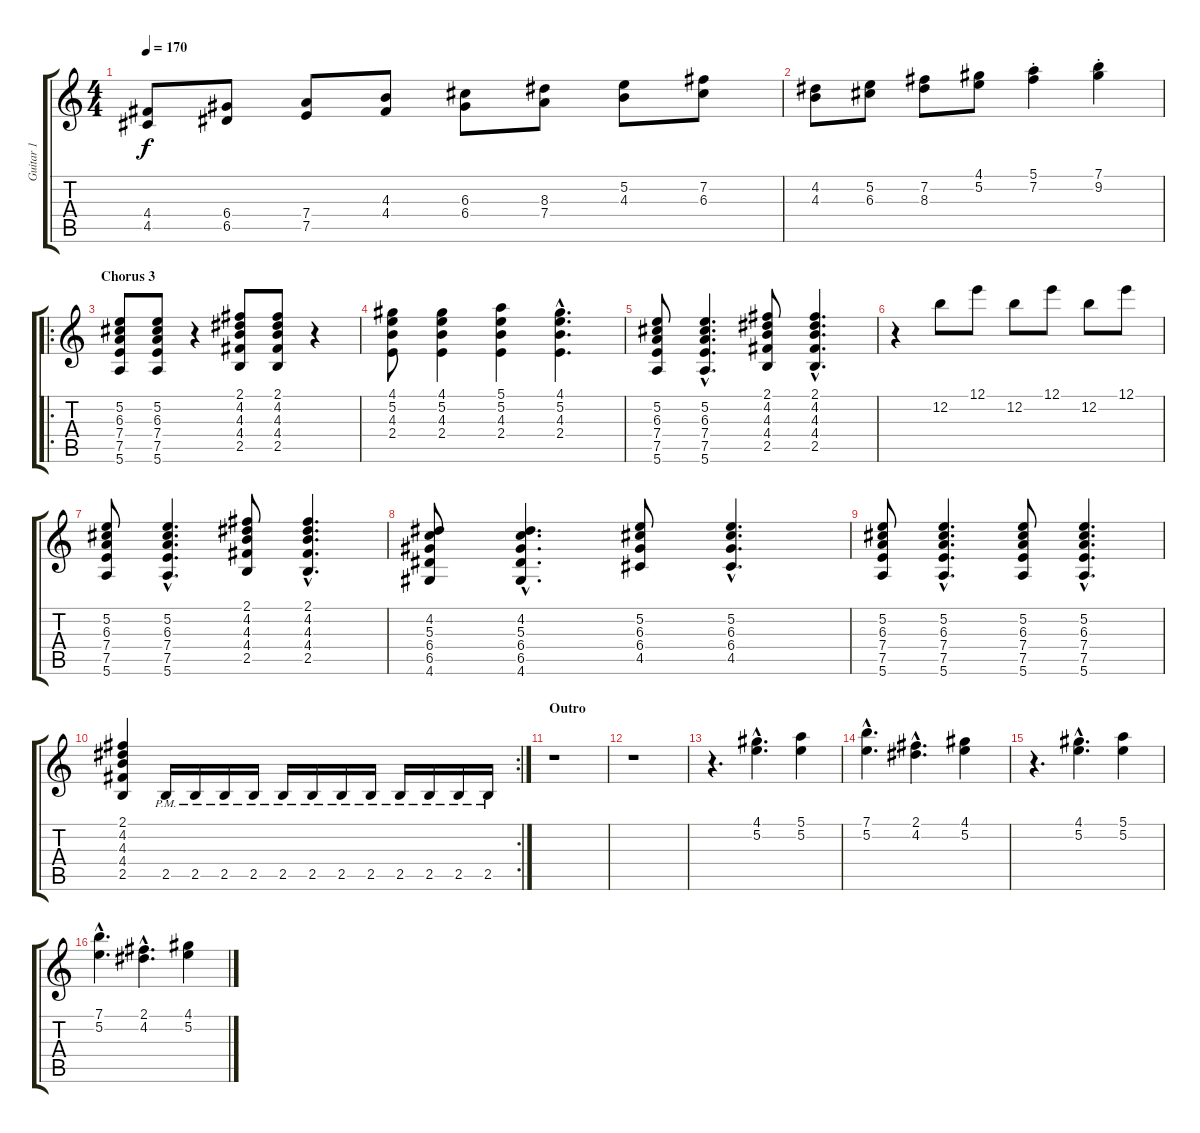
\track ("Guitar 1" "Guitar 1") {instrument distortionguitar}
\staff {score tabs}
\tuning (E4 B3 G3 D3 A2 E2) {hide}
\ts (4 4)
\tempo 170
\clef g2
\ks c
(4.4 4.5).8{dy f} (6.4 6.5).8 (7.4 7.5).8 (4.3 4.4).8 (6.3 6.4).8 (8.3 7.4).8 (5.2 4.3).8 (7.2 6.3).8 |
(4.2 4.3).8 (5.2 6.3).8 (7.2 8.3).8 (4.1 5.2).8 (5.1{st} 7.2).4 (7.1{st} 9.2).4 |
\ro
\section ("" "Chorus 3")
(5.2 6.3 7.4 7.5 5.6).8 (5.2 6.3 7.4 7.5 5.6).8 r.4 (2.1 4.2 4.3 4.4 2.5).8 (2.1 4.2 4.3 4.4 2.5).8 r.4 |
(4.1 5.2 4.3 2.4).8 (4.1 5.2 4.3 2.4).4 (5.1 5.2 4.3 2.4).4 (4.1{hac} 5.2{hac} 4.3{hac} 2.4{hac}).4{d} |
(5.2 6.3 7.4 7.5 5.6).8 (5.2{hac} 6.3{hac} 7.4{hac} 7.5{hac} 5.6{hac}).4{d} (2.1 4.2 4.3 4.4 2.5).8 (2.1{hac} 4.2{hac} 4.3{hac} 4.4{hac} 2.5{hac}).4{d} |
r.4 12.2.8 12.1.8 12.2.8 12.1.8 12.2.8 12.1.8 |
(5.2 6.3 7.4 7.5 5.6).8 (5.2{hac} 6.3{hac} 7.4{hac} 7.5{hac} 5.6{hac}).4{d} (2.1 4.2 4.3 4.4 2.5).8 (2.1{hac} 4.2{hac} 4.3{hac} 4.4{hac} 2.5{hac}).4{d} |
(4.2 5.3 6.4 6.5 4.6).8 (4.2{hac} 5.3{hac} 6.4{hac} 6.5{hac} 4.6{hac}).4{d} (5.2 6.3 6.4 4.5).8 (5.2{hac} 6.3{hac} 6.4{hac} 4.5{hac}).4{d} |
(5.2 6.3 7.4 7.5 5.6).8 (5.2{hac} 6.3{hac} 7.4{hac} 7.5{hac} 5.6{hac}).4{d} (5.2 6.3 7.4 7.5 5.6).8 (5.2{hac} 6.3{hac} 7.4{hac} 7.5{hac} 5.6{hac}).4{d} |
\rc 2
(2.1 4.2 4.3 4.4 2.5).4 2.5{pm}.16 2.5{pm}.16 2.5{pm}.16 2.5{pm}.16 2.5{pm}.16 2.5{pm}.16 2.5{pm}.16 2.5{pm}.16 2.5{pm}.16 2.5{pm}.16 2.5{pm}.16 2.5{pm}.16 |
\section ("" "Outro")
r.1 |
r.1 |
r.4{d} (4.1{hac} 5.2{hac}).4{d} (5.1 5.2).4 |
(7.1{hac} 5.2{hac}).4{d} (2.1{hac} 4.2{hac}).4{d} (4.1 5.2).4 |
r.4{d} (4.1{hac} 5.2{hac}).4{d} (5.1 5.2).4 |
(7.1{hac} 5.2{hac}).4{d} (2.1{hac} 4.2{hac}).4{d} (4.1 5.2).4
